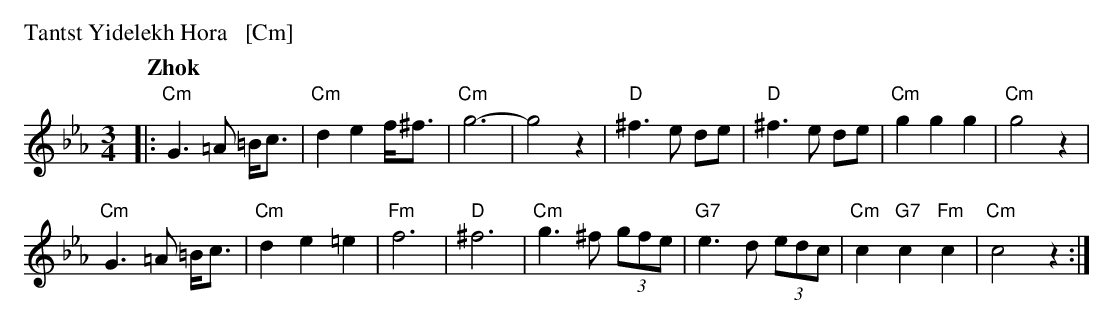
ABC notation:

X:1
P: Tantst Yidelekh Hora   [Cm]
Q: "Zhok"
M: 3/4
L: 1/8
K: Cm
|:\
"Cm"G3 =A =B<c | "Cm"d2 e2 f<^f | "Cm"g6- | g4 z2 |\
"D"^f3 e de | "D"^f3 e de | "Cm"g2 g2 g2 | "Cm"g4 z2 |
"Cm"G3 =A =B<c | "Cm"d2 e2 =e2 | "Fm"f6 | "D"^f6 |\
"Cm"g3 ^f (3gfe | "G7"e3 d (3edc | "Cm"c2 "G7"c2 "Fm"c2 | "Cm"c4 z2 :|
